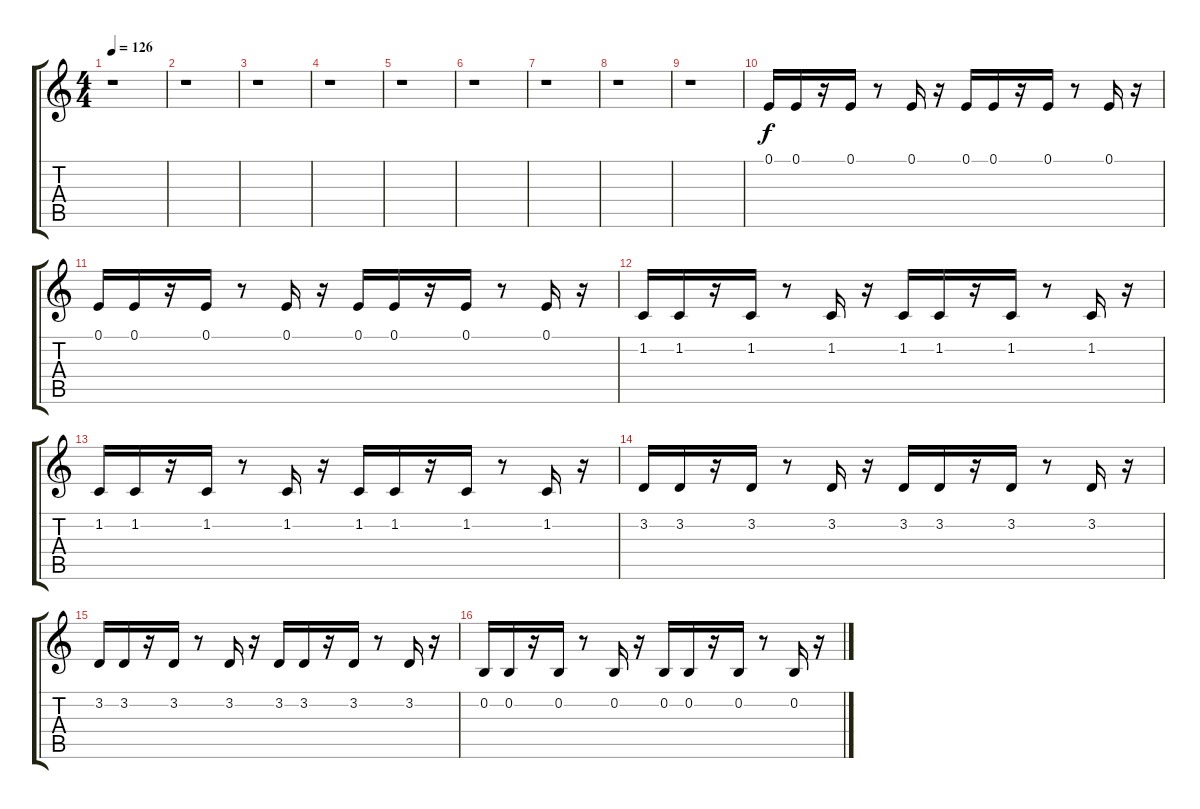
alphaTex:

\track "" {instrument lead4chiff}
\staff {score tabs}
\tuning (E4 B3 G3 D3 A2 E2) {hide}
\ts (4 4)
\tempo 126
\clef g2
\ks c
r.1{dy f} |
r.1 |
r.1 |
r.1 |
r.1 |
r.1 |
r.1 |
r.1 |
r.1 |
0.1.16 0.1.16 r.16 0.1.16 r.8 0.1.16 r.16 0.1.16 0.1.16 r.16 0.1.16 r.8 0.1.16 r.16 |
0.1.16 0.1.16 r.16 0.1.16 r.8 0.1.16 r.16 0.1.16 0.1.16 r.16 0.1.16 r.8 0.1.16 r.16 |
1.2.16 1.2.16 r.16 1.2.16 r.8 1.2.16 r.16 1.2.16 1.2.16 r.16 1.2.16 r.8 1.2.16 r.16 |
1.2.16 1.2.16 r.16 1.2.16 r.8 1.2.16 r.16 1.2.16 1.2.16 r.16 1.2.16 r.8 1.2.16 r.16 |
3.2.16 3.2.16 r.16 3.2.16 r.8 3.2.16 r.16 3.2.16 3.2.16 r.16 3.2.16 r.8 3.2.16 r.16 |
3.2.16 3.2.16 r.16 3.2.16 r.8 3.2.16 r.16 3.2.16 3.2.16 r.16 3.2.16 r.8 3.2.16 r.16 |
0.2.16 0.2.16 r.16 0.2.16 r.8 0.2.16 r.16 0.2.16 0.2.16 r.16 0.2.16 r.8 0.2.16 r.16
